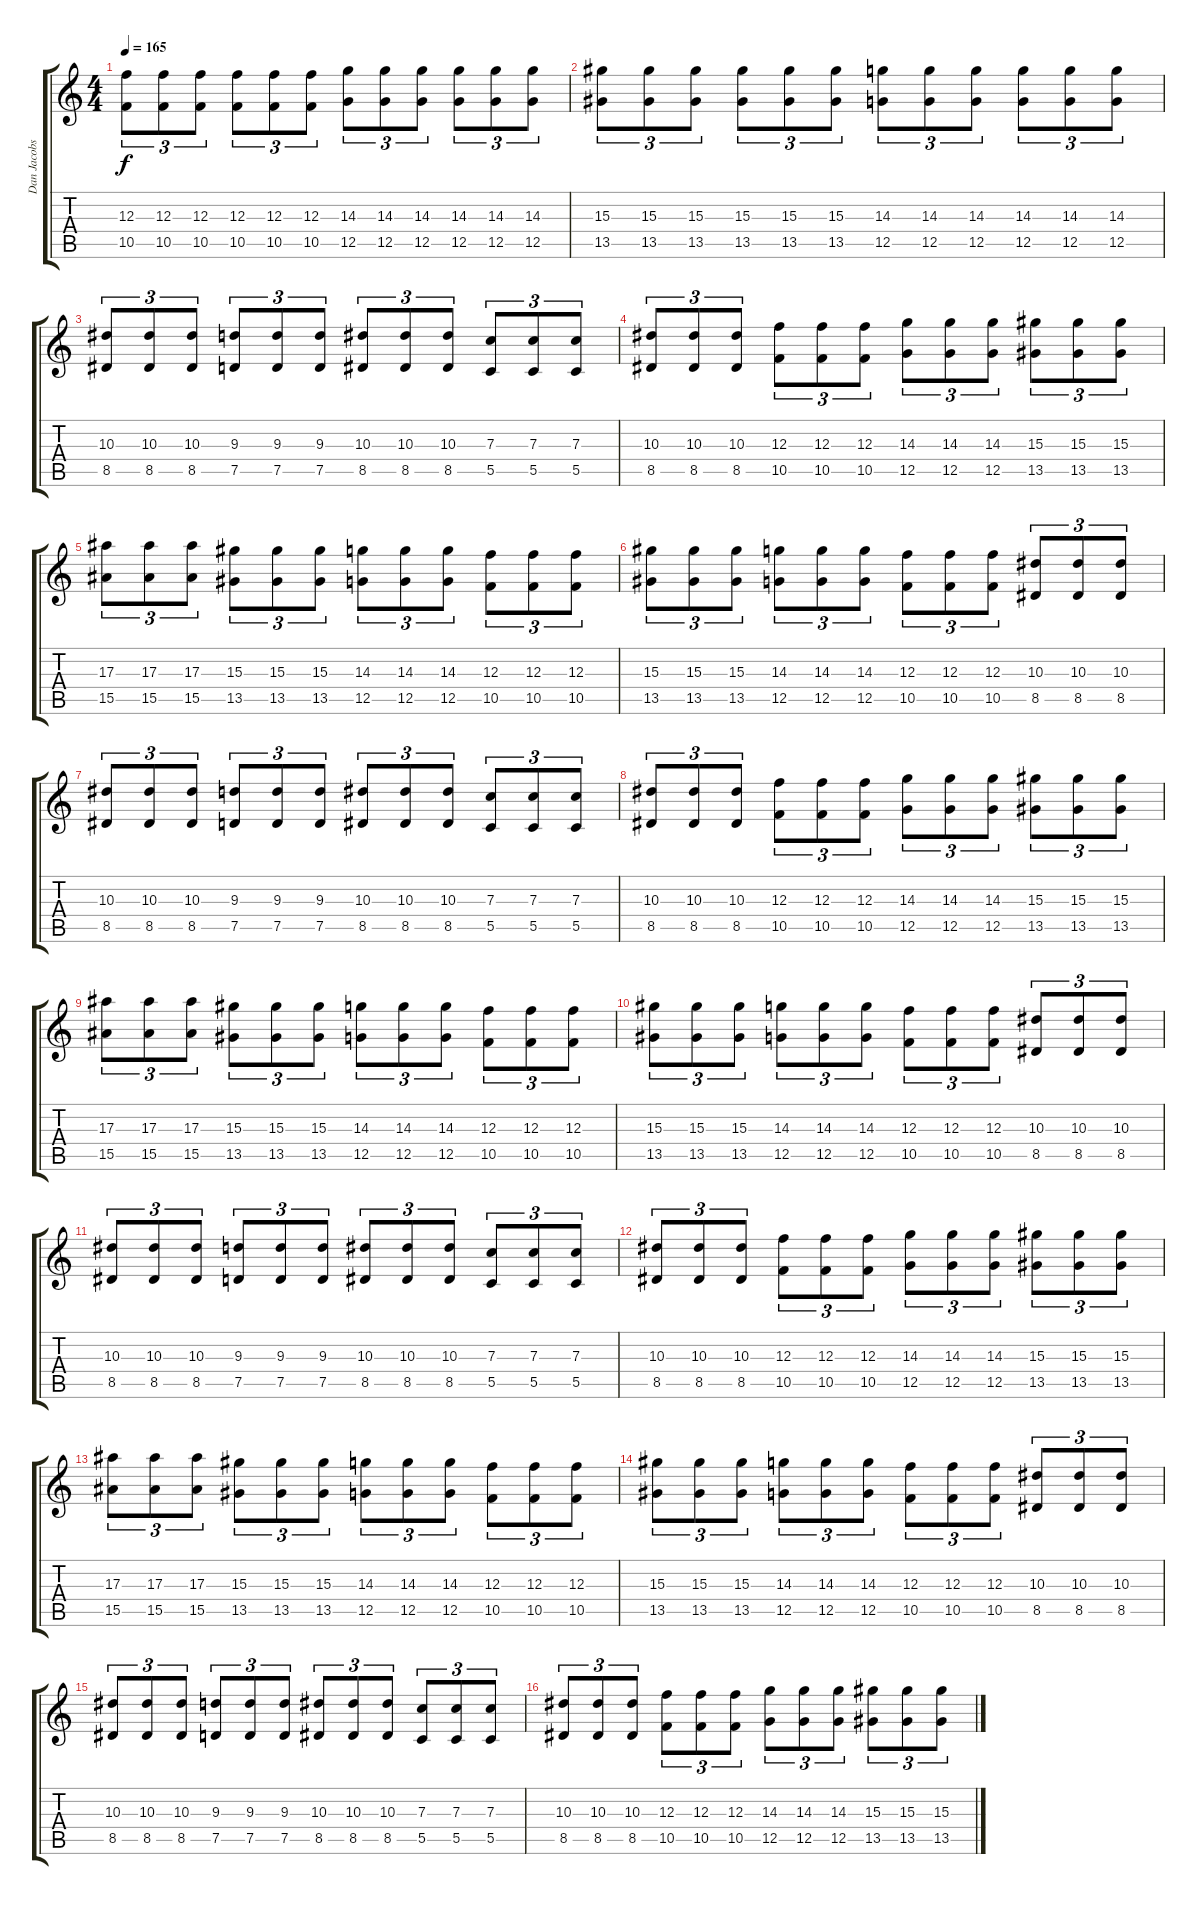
\track ("Dan Jacobs" "Dan Jacobs") {instrument distortionguitar}
\staff {score tabs}
\tuning (D4 A3 F3 C3 G2 C2) {hide}
\ts (4 4)
\tempo 165
\clef g2
\ks c
(12.3 10.5).8{tu (3 2) dy f} (12.3 10.5).8{tu (3 2)} (12.3 10.5).8{tu (3 2)} (12.3 10.5).8{tu (3 2)} (12.3 10.5).8{tu (3 2)} (12.3 10.5).8{tu (3 2)} (14.3 12.5).8{tu (3 2)} (14.3 12.5).8{tu (3 2)} (14.3 12.5).8{tu (3 2)} (14.3 12.5).8{tu (3 2)} (14.3 12.5).8{tu (3 2)} (14.3 12.5).8{tu (3 2)} |
(15.3 13.5).8{tu (3 2)} (15.3 13.5).8{tu (3 2)} (15.3 13.5).8{tu (3 2)} (15.3 13.5).8{tu (3 2)} (15.3 13.5).8{tu (3 2)} (15.3 13.5).8{tu (3 2)} (14.3 12.5).8{tu (3 2)} (14.3 12.5).8{tu (3 2)} (14.3 12.5).8{tu (3 2)} (14.3 12.5).8{tu (3 2)} (14.3 12.5).8{tu (3 2)} (14.3 12.5).8{tu (3 2)} |
(10.3 8.5).8{tu (3 2)} (10.3 8.5).8{tu (3 2)} (10.3 8.5).8{tu (3 2)} (9.3 7.5).8{tu (3 2)} (9.3 7.5).8{tu (3 2)} (9.3 7.5).8{tu (3 2)} (10.3 8.5).8{tu (3 2)} (10.3 8.5).8{tu (3 2)} (10.3 8.5).8{tu (3 2)} (7.3 5.5).8{tu (3 2)} (7.3 5.5).8{tu (3 2)} (7.3 5.5).8{tu (3 2)} |
(10.3 8.5).8{tu (3 2)} (10.3 8.5).8{tu (3 2)} (10.3 8.5).8{tu (3 2)} (12.3 10.5).8{tu (3 2)} (12.3 10.5).8{tu (3 2)} (12.3 10.5).8{tu (3 2)} (14.3 12.5).8{tu (3 2)} (14.3 12.5).8{tu (3 2)} (14.3 12.5).8{tu (3 2)} (15.3 13.5).8{tu (3 2)} (15.3 13.5).8{tu (3 2)} (15.3 13.5).8{tu (3 2)} |
(17.3 15.5).8{tu (3 2)} (17.3 15.5).8{tu (3 2)} (17.3 15.5).8{tu (3 2)} (15.3 13.5).8{tu (3 2)} (15.3 13.5).8{tu (3 2)} (15.3 13.5).8{tu (3 2)} (14.3 12.5).8{tu (3 2)} (14.3 12.5).8{tu (3 2)} (14.3 12.5).8{tu (3 2)} (12.3 10.5).8{tu (3 2)} (12.3 10.5).8{tu (3 2)} (12.3 10.5).8{tu (3 2)} |
(15.3 13.5).8{tu (3 2)} (15.3 13.5).8{tu (3 2)} (15.3 13.5).8{tu (3 2)} (14.3 12.5).8{tu (3 2)} (14.3 12.5).8{tu (3 2)} (14.3 12.5).8{tu (3 2)} (12.3 10.5).8{tu (3 2)} (12.3 10.5).8{tu (3 2)} (12.3 10.5).8{tu (3 2)} (10.3 8.5).8{tu (3 2)} (10.3 8.5).8{tu (3 2)} (10.3 8.5).8{tu (3 2)} |
(10.3 8.5).8{tu (3 2)} (10.3 8.5).8{tu (3 2)} (10.3 8.5).8{tu (3 2)} (9.3 7.5).8{tu (3 2)} (9.3 7.5).8{tu (3 2)} (9.3 7.5).8{tu (3 2)} (10.3 8.5).8{tu (3 2)} (10.3 8.5).8{tu (3 2)} (10.3 8.5).8{tu (3 2)} (7.3 5.5).8{tu (3 2)} (7.3 5.5).8{tu (3 2)} (7.3 5.5).8{tu (3 2)} |
(10.3 8.5).8{tu (3 2)} (10.3 8.5).8{tu (3 2)} (10.3 8.5).8{tu (3 2)} (12.3 10.5).8{tu (3 2)} (12.3 10.5).8{tu (3 2)} (12.3 10.5).8{tu (3 2)} (14.3 12.5).8{tu (3 2)} (14.3 12.5).8{tu (3 2)} (14.3 12.5).8{tu (3 2)} (15.3 13.5).8{tu (3 2)} (15.3 13.5).8{tu (3 2)} (15.3 13.5).8{tu (3 2)} |
(17.3 15.5).8{tu (3 2)} (17.3 15.5).8{tu (3 2)} (17.3 15.5).8{tu (3 2)} (15.3 13.5).8{tu (3 2)} (15.3 13.5).8{tu (3 2)} (15.3 13.5).8{tu (3 2)} (14.3 12.5).8{tu (3 2)} (14.3 12.5).8{tu (3 2)} (14.3 12.5).8{tu (3 2)} (12.3 10.5).8{tu (3 2)} (12.3 10.5).8{tu (3 2)} (12.3 10.5).8{tu (3 2)} |
(15.3 13.5).8{tu (3 2)} (15.3 13.5).8{tu (3 2)} (15.3 13.5).8{tu (3 2)} (14.3 12.5).8{tu (3 2)} (14.3 12.5).8{tu (3 2)} (14.3 12.5).8{tu (3 2)} (12.3 10.5).8{tu (3 2)} (12.3 10.5).8{tu (3 2)} (12.3 10.5).8{tu (3 2)} (10.3 8.5).8{tu (3 2)} (10.3 8.5).8{tu (3 2)} (10.3 8.5).8{tu (3 2)} |
(10.3 8.5).8{tu (3 2)} (10.3 8.5).8{tu (3 2)} (10.3 8.5).8{tu (3 2)} (9.3 7.5).8{tu (3 2)} (9.3 7.5).8{tu (3 2)} (9.3 7.5).8{tu (3 2)} (10.3 8.5).8{tu (3 2)} (10.3 8.5).8{tu (3 2)} (10.3 8.5).8{tu (3 2)} (7.3 5.5).8{tu (3 2)} (7.3 5.5).8{tu (3 2)} (7.3 5.5).8{tu (3 2)} |
(10.3 8.5).8{tu (3 2)} (10.3 8.5).8{tu (3 2)} (10.3 8.5).8{tu (3 2)} (12.3 10.5).8{tu (3 2)} (12.3 10.5).8{tu (3 2)} (12.3 10.5).8{tu (3 2)} (14.3 12.5).8{tu (3 2)} (14.3 12.5).8{tu (3 2)} (14.3 12.5).8{tu (3 2)} (15.3 13.5).8{tu (3 2)} (15.3 13.5).8{tu (3 2)} (15.3 13.5).8{tu (3 2)} |
(17.3 15.5).8{tu (3 2)} (17.3 15.5).8{tu (3 2)} (17.3 15.5).8{tu (3 2)} (15.3 13.5).8{tu (3 2)} (15.3 13.5).8{tu (3 2)} (15.3 13.5).8{tu (3 2)} (14.3 12.5).8{tu (3 2)} (14.3 12.5).8{tu (3 2)} (14.3 12.5).8{tu (3 2)} (12.3 10.5).8{tu (3 2)} (12.3 10.5).8{tu (3 2)} (12.3 10.5).8{tu (3 2)} |
(15.3 13.5).8{tu (3 2)} (15.3 13.5).8{tu (3 2)} (15.3 13.5).8{tu (3 2)} (14.3 12.5).8{tu (3 2)} (14.3 12.5).8{tu (3 2)} (14.3 12.5).8{tu (3 2)} (12.3 10.5).8{tu (3 2)} (12.3 10.5).8{tu (3 2)} (12.3 10.5).8{tu (3 2)} (10.3 8.5).8{tu (3 2)} (10.3 8.5).8{tu (3 2)} (10.3 8.5).8{tu (3 2)} |
(10.3 8.5).8{tu (3 2)} (10.3 8.5).8{tu (3 2)} (10.3 8.5).8{tu (3 2)} (9.3 7.5).8{tu (3 2)} (9.3 7.5).8{tu (3 2)} (9.3 7.5).8{tu (3 2)} (10.3 8.5).8{tu (3 2)} (10.3 8.5).8{tu (3 2)} (10.3 8.5).8{tu (3 2)} (7.3 5.5).8{tu (3 2)} (7.3 5.5).8{tu (3 2)} (7.3 5.5).8{tu (3 2)} |
(10.3 8.5).8{tu (3 2)} (10.3 8.5).8{tu (3 2)} (10.3 8.5).8{tu (3 2)} (12.3 10.5).8{tu (3 2)} (12.3 10.5).8{tu (3 2)} (12.3 10.5).8{tu (3 2)} (14.3 12.5).8{tu (3 2)} (14.3 12.5).8{tu (3 2)} (14.3 12.5).8{tu (3 2)} (15.3 13.5).8{tu (3 2)} (15.3 13.5).8{tu (3 2)} (15.3 13.5).8{tu (3 2)}
